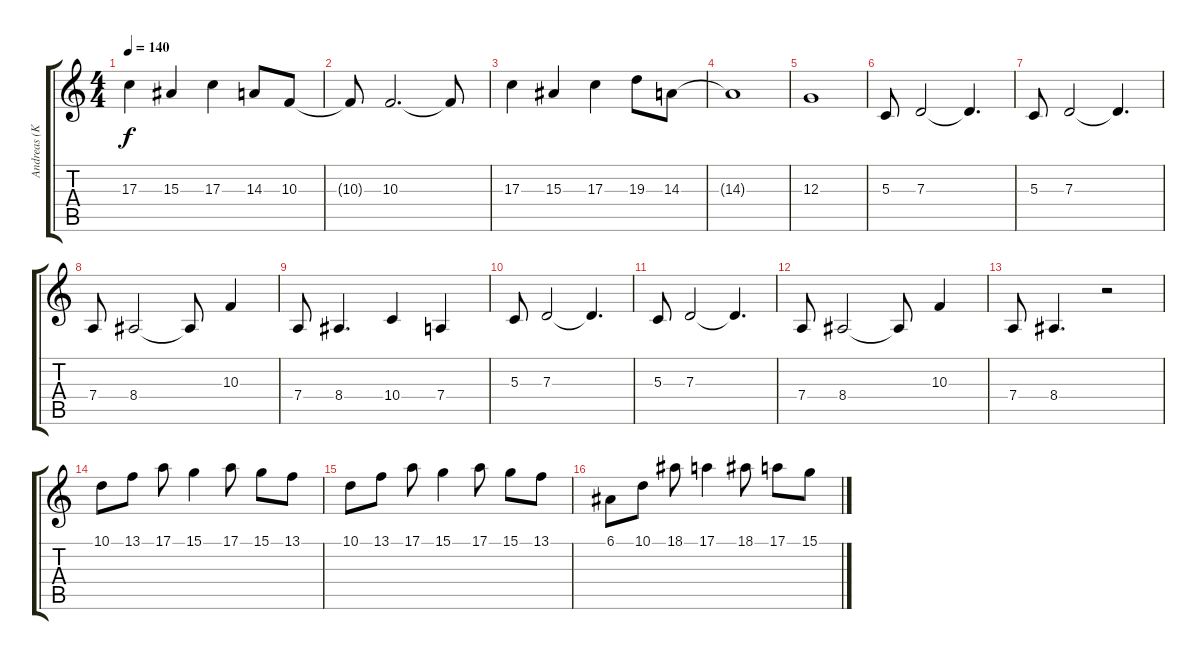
\track ("Andreas (Keyboard)" "Andreas (K") {instrument orchestralharp}
\staff {score tabs}
\tuning (E4 B3 G3 D3 A2 E2) {hide}
\ts (4 4)
\tempo 140
\clef g2
\ks c
17.3.4{dy f} 15.3.4 17.3.4 14.3.8 10.3.8 |
10.3{t}.8 10.3.2{d} 10.3{t}.8 |
17.3.4 15.3.4 17.3.4 19.3.8 14.3.8 |
14.3{t}.1 |
12.3.1 |
5.3.8 7.3.2 7.3{t}.4{d} |
5.3.8 7.3.2 7.3{t}.4{d} |
7.4.8 8.4.2 8.4{t}.8 10.3.4 |
7.4.8 8.4.4{d} 10.4.4 7.4.4 |
5.3.8 7.3.2 7.3{t}.4{d} |
5.3.8 7.3.2 7.3{t}.4{d} |
7.4.8 8.4.2 8.4{t}.8 10.3.4 |
7.4.8 8.4.4{d} r.2 |
10.1.8{instrument orchestralharp} 13.1.8 17.1.8 15.1.4 17.1.8 15.1.8 13.1.8 |
10.1.8 13.1.8 17.1.8 15.1.4 17.1.8 15.1.8 13.1.8 |
6.1.8 10.1.8 18.1.8 17.1.4 18.1.8 17.1.8 15.1.8
